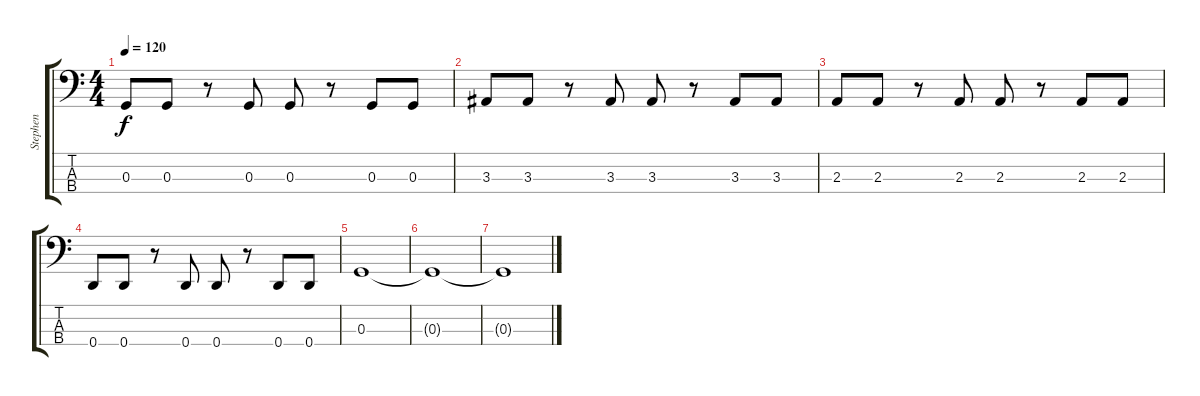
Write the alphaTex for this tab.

\track ("Stephen" "Stephen") {instrument electricbassfinger}
\staff {score tabs}
\tuning (F2 C2 G1 D1) {hide}
\ts (4 4)
\tempo 120
\clef f4
\ks c
0.3.8{dy f} 0.3.8 r.8 0.3.8 0.3.8 r.8 0.3.8 0.3.8 |
3.3.8 3.3.8 r.8 3.3.8 3.3.8 r.8 3.3.8 3.3.8 |
2.3.8 2.3.8 r.8 2.3.8 2.3.8 r.8 2.3.8 2.3.8 |
0.4.8 0.4.8 r.8 0.4.8 0.4.8 r.8 0.4.8 0.4.8 |
0.3.1 |
0.3{t}.1 |
0.3{t}.1
